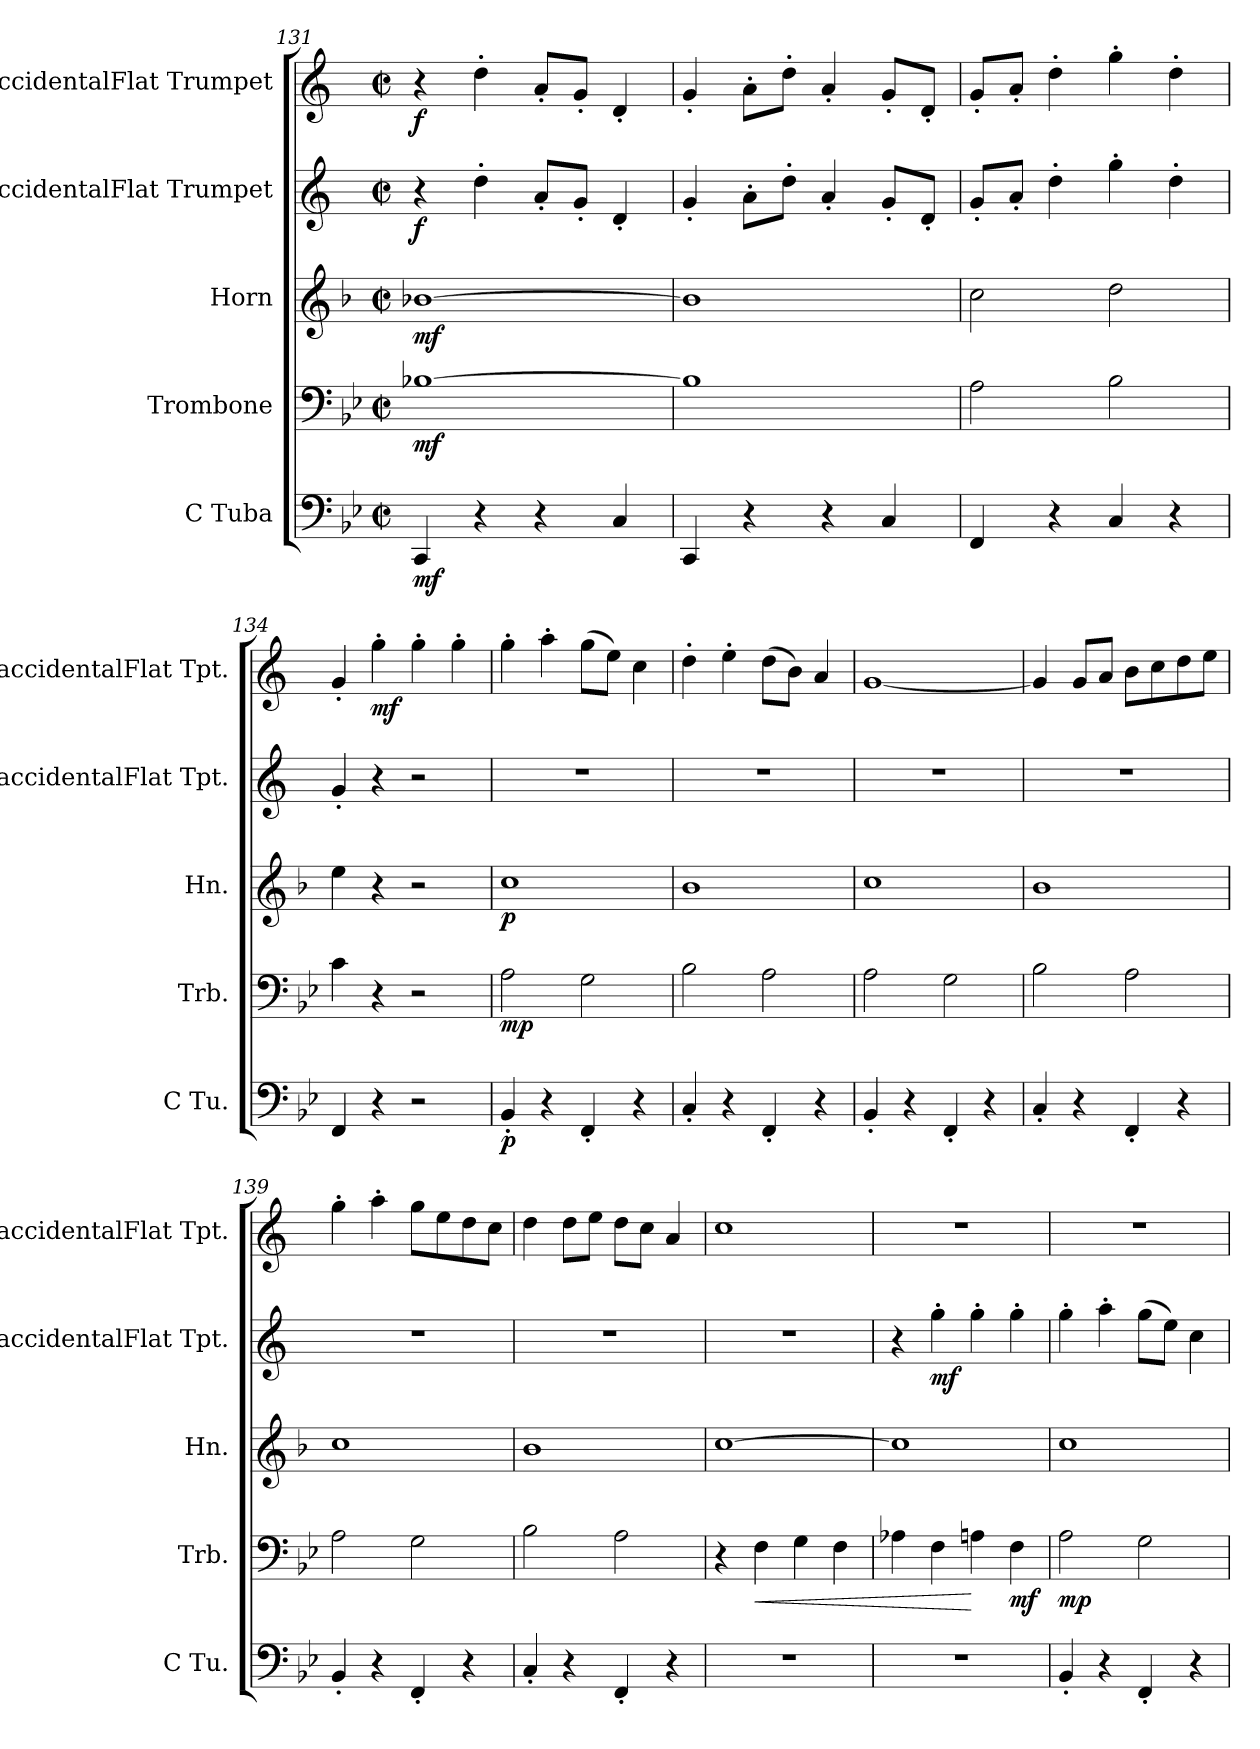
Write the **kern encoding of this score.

**kern	**dynam	**kern	**dynam	**kern	**dynam	**kern	**dynam	**kern	**dynam
*part5	*part5	*part4	*part4	*part3	*part3	*part2	*part2	*part1	*part1
*staff5	*staff5	*staff4	*staff4	*staff3	*staff3	*staff2	*staff2	*staff1	*staff1
*I"C Tuba	*	*I"Trombone	*	*I"Horn	*	*I"BaccidentalFlat Trumpet	*	*I"BaccidentalFlat Trumpet	*
*I'C Tu.	*	*I'Trb.	*	*I'Hn.	*	*I'BaccidentalFlat Tpt.	*	*I'BaccidentalFlat Tpt.	*
*clefF4	*	*clefF4	*	*clefG2	*	*clefG2	*	*clefG2	*
*	*	*	*	*ITrd4c7	*	*ITrd1c2	*	*ITrd1c2	*
*k[b-e-]	*	*k[b-e-]	*	*k[b-e-]	*	*k[b-e-]	*	*k[b-e-]	*
*M4/4	*	*M4/4	*	*M4/4	*	*M4/4	*	*M4/4	*
*met(c|)	*	*met(c|)	*	*met(c|)	*	*met(c|)	*	*met(c|)	*
=131	=131	=131	=131	=131	=131	=131	=131	=131	=131
!	!LO:DY:b	!	!LO:DY:b	!	!LO:DY:b	!	!LO:DY:b	!	!LO:DY:b
4CC/	mf	[1B-X	mf	[1e-X	mf	4r	f	4r	f
4r	.	.	.	.	.	4cc'\	.	4cc'\	.
4r	.	.	.	.	.	8g'/L	.	8g'/L	.
.	.	.	.	.	.	8f'/J	.	8f'/J	.
4C/	.	.	.	.	.	4c'/	.	4c'/	.
=132	=132	=132	=132	=132	=132	=132	=132	=132	=132
4CC/	.	1B-]	.	1e-]	.	4f'/	.	4f'/	.
4r	.	.	.	.	.	8g'\L	.	8g'\L	.
.	.	.	.	.	.	8cc'\J	.	8cc'\J	.
4r	.	.	.	.	.	4g'/	.	4g'/	.
4C/	.	.	.	.	.	8f'/L	.	8f'/L	.
.	.	.	.	.	.	8c'/J	.	8c'/J	.
=133	=133	=133	=133	=133	=133	=133	=133	=133	=133
4FF/	.	2A\	.	2f\	.	8f'/L	.	8f'/L	.
.	.	.	.	.	.	8g'/J	.	8g'/J	.
4r	.	.	.	.	.	4cc'\	.	4cc'\	.
4C/	.	2B-\	.	2g\	.	4ff'\	.	4ff'\	.
4r	.	.	.	.	.	4cc'\	.	4cc'\	.
!!LO:PB:g=z
=134	=134	=134	=134	=134	=134	=134	=134	=134	=134
4FF/	.	4c\	.	4a\	.	4f'/	.	4f'/	.
!	!	!	!	!	!	!	!	!	!LO:DY:b
4r	.	4r	.	4r	.	4r	.	4ff'\	mf
2r	.	2r	.	2r	.	2r	.	4ff'\	.
.	.	.	.	.	.	.	.	4ff'\	.
=135	=135	=135	=135	=135	=135	=135	=135	=135	=135
!	!LO:DY:b	!	!LO:DY:b	!	!LO:DY:b	!	!	!	!
4BB-'/	p	2A\	mp	1f	p	1r	.	4ff'\	.
4r	.	.	.	.	.	.	.	4gg'\	.
4FF'/	.	2G\	.	.	.	.	.	(8ff\L	.
.	.	.	.	.	.	.	.	8dd\J)	.
4r	.	.	.	.	.	.	.	4b-\	.
=136	=136	=136	=136	=136	=136	=136	=136	=136	=136
4C'/	.	2B-\	.	1e-	.	1r	.	4cc'\	.
4r	.	.	.	.	.	.	.	4dd'\	.
4FF'/	.	2A\	.	.	.	.	.	(8cc\L	.
.	.	.	.	.	.	.	.	8a\J)	.
4r	.	.	.	.	.	.	.	4g/	.
=137	=137	=137	=137	=137	=137	=137	=137	=137	=137
4BB-'/	.	2A\	.	1f	.	1r	.	[1f	.
4r	.	.	.	.	.	.	.	.	.
4FF'/	.	2G\	.	.	.	.	.	.	.
4r	.	.	.	.	.	.	.	.	.
=138	=138	=138	=138	=138	=138	=138	=138	=138	=138
4C'/	.	2B-\	.	1e-	.	1r	.	4f/]	.
4r	.	.	.	.	.	.	.	8f/L	.
.	.	.	.	.	.	.	.	8g/J	.
4FF'/	.	2A\	.	.	.	.	.	8a\L	.
.	.	.	.	.	.	.	.	8b-\	.
4r	.	.	.	.	.	.	.	8cc\	.
.	.	.	.	.	.	.	.	8dd\J	.
=139	=139	=139	=139	=139	=139	=139	=139	=139	=139
4BB-'/	.	2A\	.	1f	.	1r	.	4ff'\	.
4r	.	.	.	.	.	.	.	4gg'\	.
4FF'/	.	2G\	.	.	.	.	.	8ff\L	.
.	.	.	.	.	.	.	.	8dd\	.
4r	.	.	.	.	.	.	.	8cc\	.
.	.	.	.	.	.	.	.	8b-\J	.
!!LO:LB:g=z
=140	=140	=140	=140	=140	=140	=140	=140	=140	=140
4C'/	.	2B-\	.	1e-	.	1r	.	4cc\	.
4r	.	.	.	.	.	.	.	8cc\L	.
.	.	.	.	.	.	.	.	8dd\J	.
4FF'/	.	2A\	.	.	.	.	.	8cc\L	.
.	.	.	.	.	.	.	.	8b-\J	.
4r	.	.	.	.	.	.	.	4g/	.
=141	=141	=141	=141	=141	=141	=141	=141	=141	=141
1r	.	4r	.	[1f	.	1r	.	1b-	.
!	!	!	!LO:HP:b	!	!	!	!	!	!
.	.	4F\	<	.	.	.	.	.	.
.	.	4G\	.	.	.	.	.	.	.
.	.	4F\	.	.	.	.	.	.	.
=142	=142	=142	=142	=142	=142	=142	=142	=142	=142
1r	.	4A-X\	.	1f]	.	4r	.	1r	.
!	!	!	!	!	!	!	!LO:DY:b	!	!
.	.	4F\	.	.	.	4ff'\	mf	.	.
.	.	4An\	[	.	.	4ff'\	.	.	.
!	!	!	!LO:DY:b	!	!	!	!	!	!
.	.	4F\	mf	.	.	4ff'\	.	.	.
=143	=143	=143	=143	=143	=143	=143	=143	=143	=143
!	!	!	!LO:DY:b	!	!	!	!	!	!
4BB-'/	.	2A\	mp	1f	.	4ff'\	.	1r	.
4r	.	.	.	.	.	4gg'\	.	.	.
4FF'/	.	2G\	.	.	.	(8ff\L	.	.	.
.	.	.	.	.	.	8dd\J)	.	.	.
4r	.	.	.	.	.	4b-\	.	.	.
=	=	=	=	=	=	=	=	=	=
*-	*-	*-	*-	*-	*-	*-	*-	*-	*-
